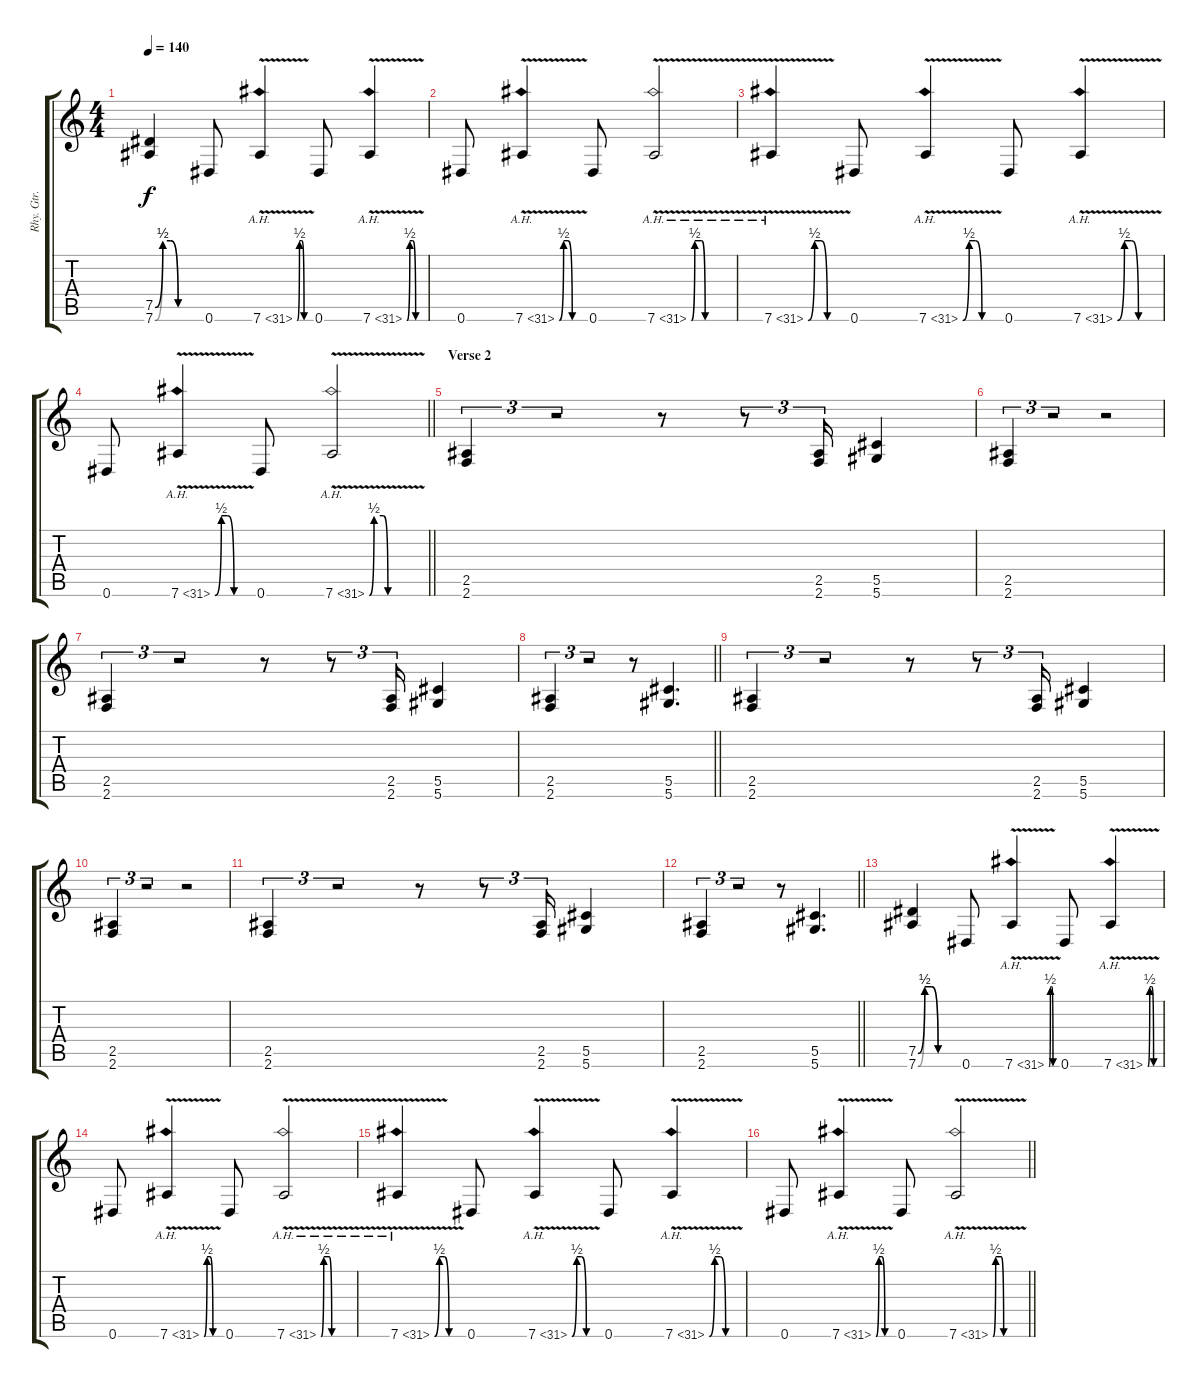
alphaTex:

\track ("Rhy. Gtr. 2" "Rhy. Gtr. ") {instrument distortionguitar}
\staff {score tabs}
\tuning (Eb4 Bb3 Gb3 Db3 Ab2 Eb2) {hide}
\ts (4 4)
\section ("" "")
\tempo 140
\clef g2
\ks c
(7.5{be (custom 0 0 10 2 20 2 30 0 60 0)} 7.6{be (custom 0 0 10 2 20 2 30 0 60 0)}).4{dy f} 0.6.8 7.6{be (custom 0 0 10 2 20 2 30 0 60 0) ah 24 v}.4 0.6.8 7.6{be (custom 0 0 10 2 20 2 30 0 60 0) ah 24 v}.4 |
0.6.8 7.6{be (custom 0 0 10 2 20 2 30 0 60 0) ah 24 v}.4 0.6.8 7.6{be (custom 0 0 5 2 15 2 20 0 30 0 60 0) ah 24 v}.2 |
7.6{be (custom 0 0 10 2 20 2 30 0 60 0) ah 24 v}.4 0.6.8 7.6{be (custom 0 0 10 2 20 2 30 0 60 0) ah 24 v}.4 0.6.8 7.6{be (custom 0 0 10 2 20 2 30 0 60 0) ah 24 v}.4 |
\barLineRight lightlight
0.6.8 7.6{be (custom 0 0 10 2 20 2 30 0 60 0) ah 24 v}.4 0.6.8 7.6{be (custom 0 0 5 2 15 2 20 0 30 0 60 0) ah 24 v}.2 |
\section ("" "Verse 2")
(2.5 2.6).4{tu (3 2)} r.2{tu (3 2)} r.8 r.8{tu (3 2)} (2.5 2.6).16{tu (3 2)} (5.5 5.6).4 |
(2.5 2.6).4{tu (3 2)} r.2{tu (3 2)} r.2 |
(2.5 2.6).4{tu (3 2)} r.2{tu (3 2)} r.8 r.8{tu (3 2)} (2.5 2.6).16{tu (3 2)} (5.5 5.6).4 |
\barLineRight lightlight
(2.5 2.6).4{tu (3 2)} r.2{tu (3 2)} r.8 (5.5 5.6).4{d} |
(2.5 2.6).4{tu (3 2)} r.2{tu (3 2)} r.8 r.8{tu (3 2)} (2.5 2.6).16{tu (3 2)} (5.5 5.6).4 |
(2.5 2.6).4{tu (3 2)} r.2{tu (3 2)} r.2 |
(2.5 2.6).4{tu (3 2)} r.2{tu (3 2)} r.8 r.8{tu (3 2)} (2.5 2.6).16{tu (3 2)} (5.5 5.6).4 |
\barLineRight lightlight
(2.5 2.6).4{tu (3 2)} r.2{tu (3 2)} r.8 (5.5 5.6).4{d} |
\section ("" "")
(7.5{be (custom 0 0 10 2 20 2 30 0 60 0)} 7.6{be (custom 0 0 10 2 20 2 30 0 60 0)}).4 0.6.8 7.6{be (custom 0 0 10 2 20 2 30 0 60 0) ah 24 v}.4 0.6.8 7.6{be (custom 0 0 10 2 20 2 30 0 60 0) ah 24 v}.4 |
0.6.8 7.6{be (custom 0 0 10 2 20 2 30 0 60 0) ah 24 v}.4 0.6.8 7.6{be (custom 0 0 5 2 15 2 20 0 30 0 60 0) ah 24 v}.2 |
7.6{be (custom 0 0 10 2 20 2 30 0 60 0) ah 24 v}.4 0.6.8 7.6{be (custom 0 0 10 2 20 2 30 0 60 0) ah 24 v}.4 0.6.8 7.6{be (custom 0 0 10 2 20 2 30 0 60 0) ah 24 v}.4 |
\barLineRight lightlight
0.6.8 7.6{be (custom 0 0 10 2 20 2 30 0 60 0) ah 24 v}.4 0.6.8 7.6{be (custom 0 0 5 2 15 2 20 0 30 0 60 0) ah 24 v}.2
